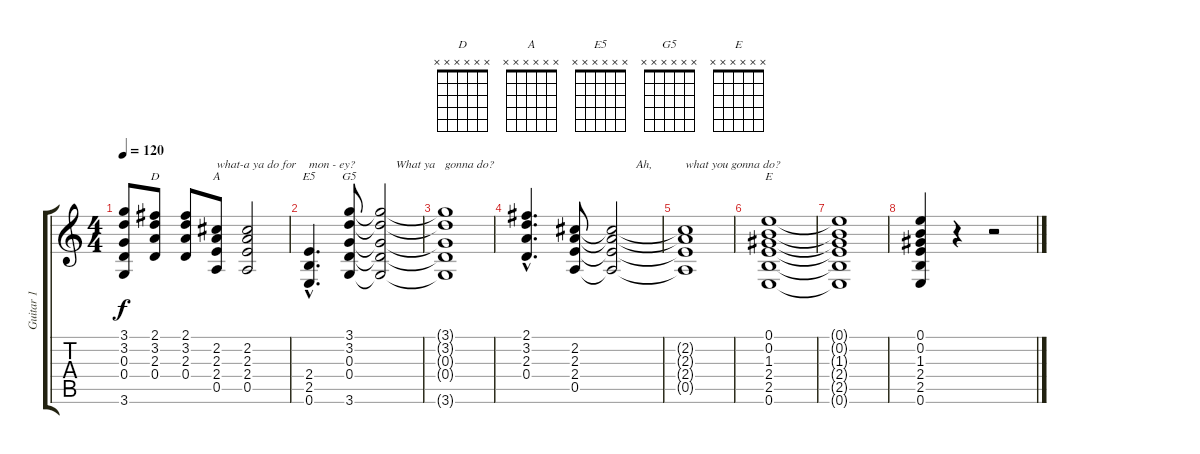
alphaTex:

\track ("Guitar 1" "Guitar 1") {instrument overdrivenguitar}
\staff {score tabs}
\tuning (E4 B3 G3 D3 A2 E2) {hide}
\chord ("D" x x x x x x)
\chord ("A" x x x x x x)
\chord ("E5" x x x x x x)
\chord ("G5" x x x x x x)
\chord ("E" x x x x x x)
\ts (4 4)
\tempo 120
\clef g2
\ks c
(3.1{t} 3.2{t} 0.3{t} 0.4{t} 3.6{t}).8{dy f} (2.1 3.2 2.3 0.4).8{ch "D"} (2.1 3.2 2.3 0.4).8 (2.2 2.3 2.4 0.5).8{ch "A" txt "what-a ya do for"} (2.2 2.3 2.4 0.5).2 |
(2.4{hac} 2.5{hac} 0.6{hac}).4{d ch "E5" txt "mon - ey?"} (3.1 3.2 0.3 0.4 3.6).8{ch "G5"} (3.1{t} 3.2{t} 0.3{t} 0.4{t} 3.6{t}).2{txt "     What ya"} |
(3.1{t} 3.2{t} 0.3{t} 0.4{t} 3.6{t}).1{txt "gonna do?"} |
(2.1{hac} 3.2{hac} 2.3{hac} 0.4{hac}).4{d} (2.2 2.3 2.4 0.5).8 (2.2{t} 2.3{t} 2.4{t} 0.5{t}).2{txt "        Ah,"} |
(2.2{t} 2.3{t} 2.4{t} 0.5{t}).1{txt "what you gonna do?"} |
(0.1 0.2 1.3 2.4 2.5 0.6).1{ch "E"} |
(0.1{t} 0.2{t} 1.3{t} 2.4{t} 2.5{t} 0.6{t}).1 |
(0.1 0.2 1.3 2.4 2.5 0.6).4 r.4 r.2
